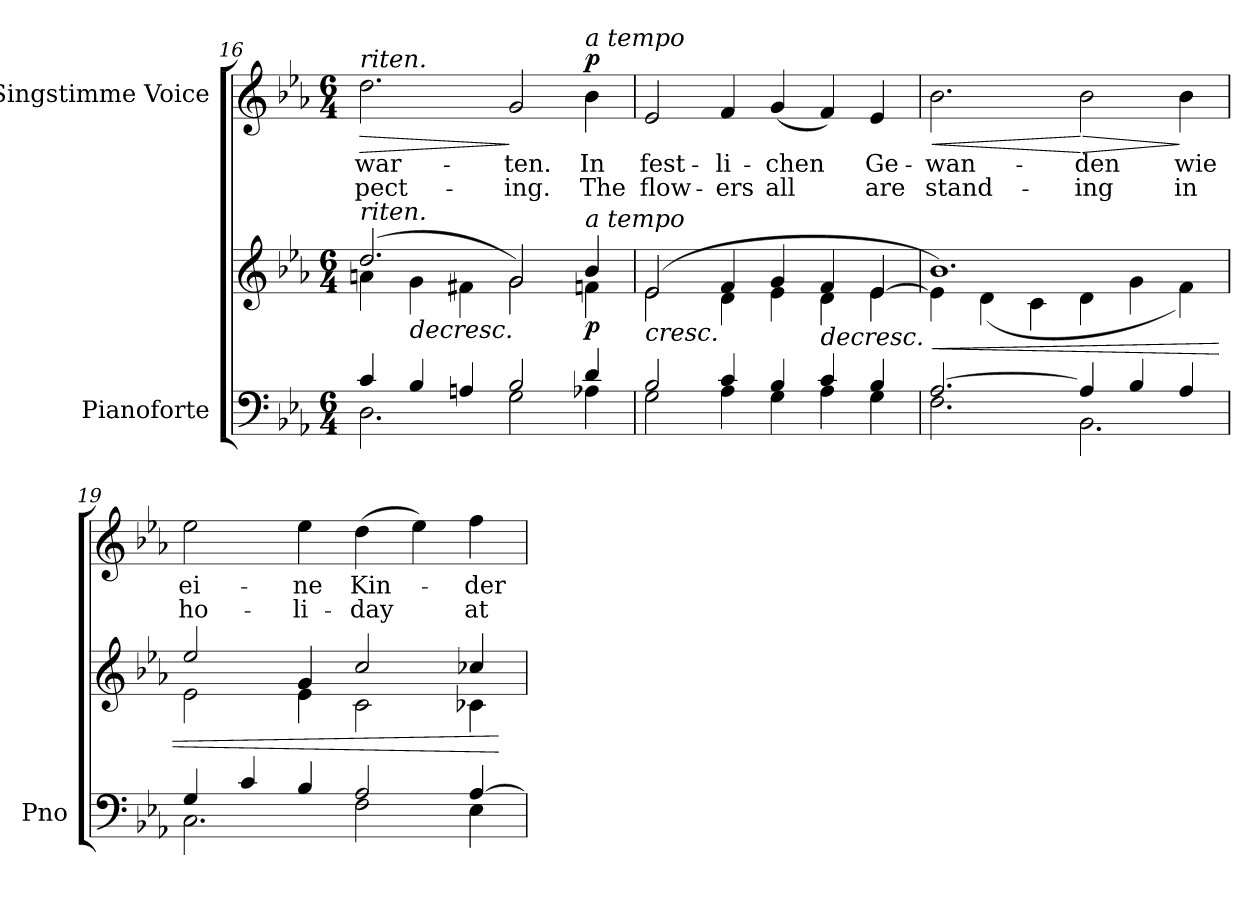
**kern	**kern	**dynam	**kern	**text	**text	**dynam
*part2	*part2	*part2	*part1	*part1	*part1	*part1
*staff3	*staff2	*staff2/3	*staff1	*staff1	*staff1	*staff1
*I"Pianoforte	*	*	*I"Singstimme Voice	*	*	*
*I'Pno	*	*	*	*	*	*
*clefF4	*clefG2	*	*clefG2	*	*	*
*k[b-e-a-]	*k[b-e-a-]	*	*k[b-e-a-]	*	*	*
*M6/4	*M6/4	*	*M6/4	*	*	*
=16	=16	=16	=16	=16	=16	=16
*^	*^	*	*	*	*	*
!	!	!	!	!	!LO:TX:a:i:t=riten.	!	!	!
!	!	!LO:TX:a:i:t=riten.	!	!	!	!	!	!
!	!	!	!	!	!	!LO:LY:b	!LO:LY:b	!LO:HP:b
4c/	2.D\	(>2.dd/	4an\	.	2.dd\	-war-	-pect-	>
!	!	!	!	!LO:HP:b	!	!	!	!
4B-/	.	.	4g\	>	.	.	.	.
4An/	.	.	4f#X\	.	.	.	.	.
!	!	!	!	!	!	!LO:LY:b	!LO:LY:b	!
2B-/	2G\	2g/)	2g\	.	2g/	-ten.	-ing.	]
!	!	!	!	!	!LO:TX:a:i:t=a tempo	!	!	!
!	!	!LO:TX:a:i:t=a tempo	!	!	!	!	!	!
!	!	!	!	!LO:DY:b	!	!LO:LY:b	!LO:LY:b	!LO:DY:a
4d/	4A-X\	4b-/	4fn\	p	4b-\	In	The	p
=17	=17	=17	=17	=17	=17	=17	=17	=17
!	!	!	!	!LO:HP:b	!	!LO:LY:b	!LO:LY:b	!
2B-/	2G\	(>2e-/	2e-\	<	2e-/	fest-	flow-	.
!	!	!	!	!	!	!LO:LY:b	!LO:LY:b	!
4c/	4A-\	4f/	4d\	.	4f/	-li-	-ers	.
!	!	!	!	!	!	!LO:LY:b	!LO:LY:b	!
4B-/	4G\	4g/	4e-\	]	(<4g/	-chen	all	.
!	!	!	!	!LO:HP:b	!	!	!	!
4c/	4A-\	4f/	4d\	>	4f/)	.	.	.
!	!	!	!	!	!	!LO:LY:b	!LO:LY:b	!
4B-/	4G\	[4e-/	4e-\	.	4e-/	Ge-	are	.
*v	*v	*	*	*	*	*	*	*
*	*v	*v	*	*	*	*	*
.	.	[	.	.	.	.
=18	=18	=18	=18	=18	=18	=18
*^	*	*	*	*	*	*
!	!	!	!LO:HP:b	!	!LO:LY:b	!LO:LY:b	!LO:HP:b
*	*	*^	*	*	*	*	*
[2.A-/	2.F\	1.b-)	4e-\]	<	2.b-\	-wan-	stand-	<
.	.	.	(<4d\	.	.	.	.	.
.	.	.	4c\	.	.	.	.	.
!	!	!	!	!	!	!LO:LY:b	!LO:LY:b	!LO:HP:n=1:b
4A-/]	2.BB-\	.	4d\	]	2b-\	-den	-ing	[ >
4B-/	.	.	4g\	.	.	.	.	.
!	!	!	!	!	!	!LO:LY:b	!LO:LY:b	!
4A-/	.	.	4f\)	.	4b-\	wie	in	]
!!LO:PB:g=z
=19	=19	=19	=19	=19	=19	=19	=19	=19
!	!	!	!	!	!	!LO:LY:b	!LO:LY:b	!
4G/	2.C\	2ee-/	2e-\	.	2ee-\	ei-	ho-	.
4c/	.	.	.	.	.	.	.	.
!	!	!	!	!	!	!LO:LY:b	!LO:LY:b	!
4B-/	.	4g/	4e-\	.	4ee-\	-ne	-li-	.
!	!	!	!	!	!	!LO:LY:b	!LO:LY:b	!
2A-/	2F\	2cc/	2c\	.	(>4dd\	Kin-	-day	.
.	.	.	.	.	4ee-\)	.	.	.
!	!	!	!	!	!	!LO:LY:b	!LO:LY:b	!
[4A-/	4E-\	4cc-X/	4c-X\	.	4ff\	-der-	at-	.
*v	*v	*	*	*	*	*	*	*
*	*v	*v	*	*	*	*	*
.	.	[	.	.	.	.
=	=	=	=	=	=	=
*-	*-	*-	*-	*-	*-	*-
